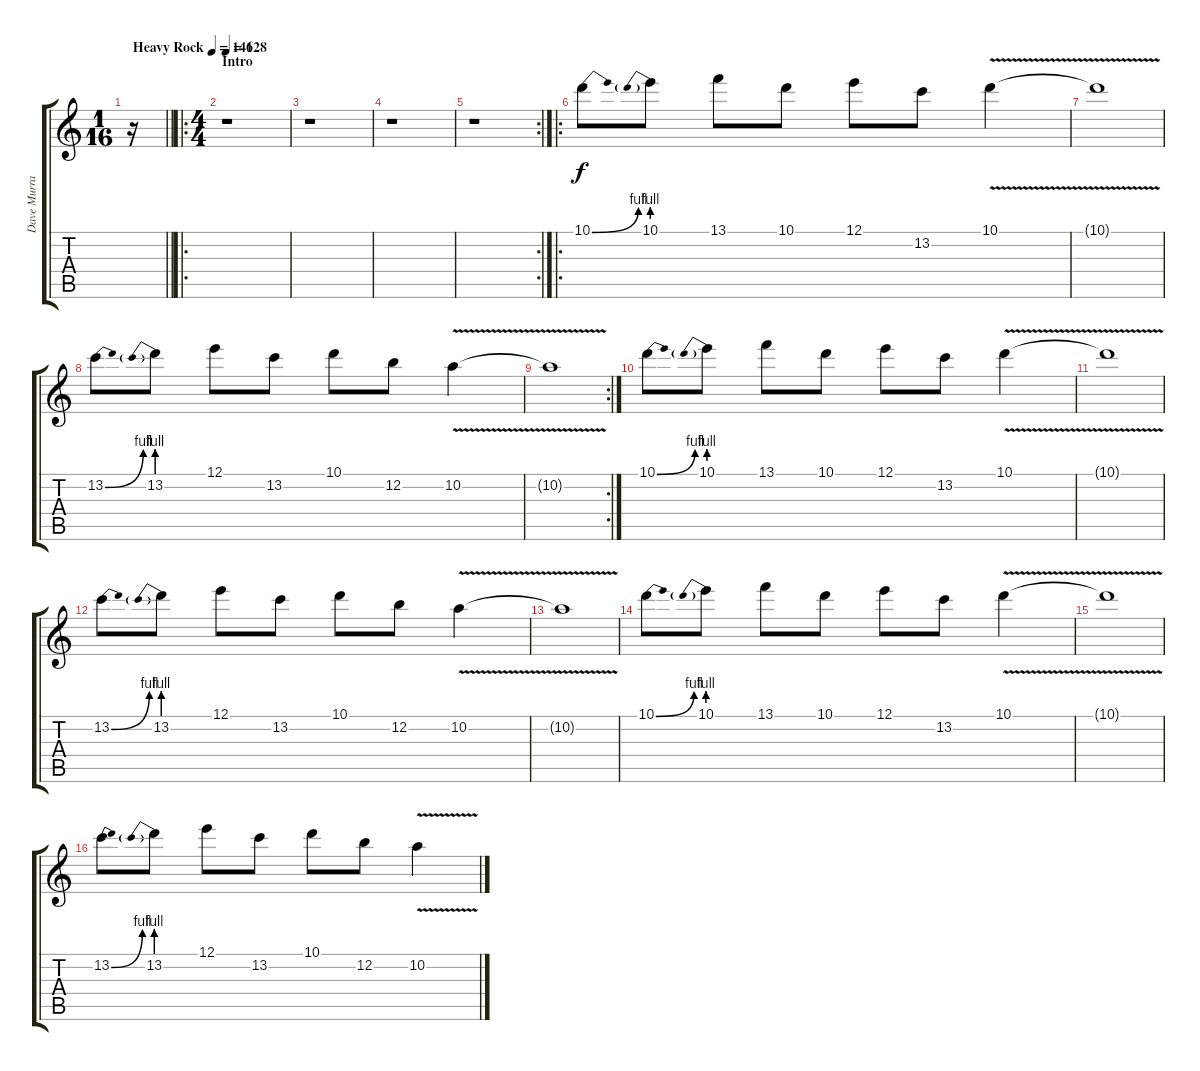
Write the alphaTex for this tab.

\track ("Dave Murray" "Dave Murra") {instrument distortionguitar}
\staff {score tabs}
\tuning (E4 B3 G3 D3 A2 E2) {hide}
\ts (1 16)
\tempo (146 "Heavy Rock")
\clef g2
\barLineRight lightlight
\ks c
r.16{dy f instrument distortionguitar} |
\ro
\ts (4 4)
\section ("" "Intro")
\tempo 128
r.1 |
r.1 |
r.1 |
\rc 2
r.1 |
\ro
10.1{be (bend 0 0 60 4)}.8{volume 8} 10.1{be (prebend 0 4 60 4)}.8 13.1.8 10.1.8 12.1.8 13.2.8 10.1{v}.4 |
10.1{t}.1 |
13.2{be (bend 0 0 60 4)}.8 13.2{be (prebend 0 4 60 4)}.8 12.1.8 13.2.8 10.1.8 12.2.8 10.2{v}.4 |
\rc 2
10.2{t}.1 |
10.1{be (bend 0 0 60 4)}.8 10.1{be (prebend 0 4 60 4)}.8 13.1.8 10.1.8 12.1.8 13.2.8 10.1{v}.4 |
10.1{t}.1 |
13.2{be (bend 0 0 60 4)}.8 13.2{be (prebend 0 4 60 4)}.8 12.1.8 13.2.8 10.1.8 12.2.8 10.2{v}.4 |
10.2{t}.1 |
10.1{be (bend 0 0 60 4)}.8 10.1{be (prebend 0 4 60 4)}.8 13.1.8 10.1.8 12.1.8 13.2.8 10.1{v}.4 |
10.1{t}.1 |
13.2{be (bend 0 0 60 4)}.8 13.2{be (prebend 0 4 60 4)}.8 12.1.8 13.2.8 10.1.8 12.2.8 10.2{v}.4
